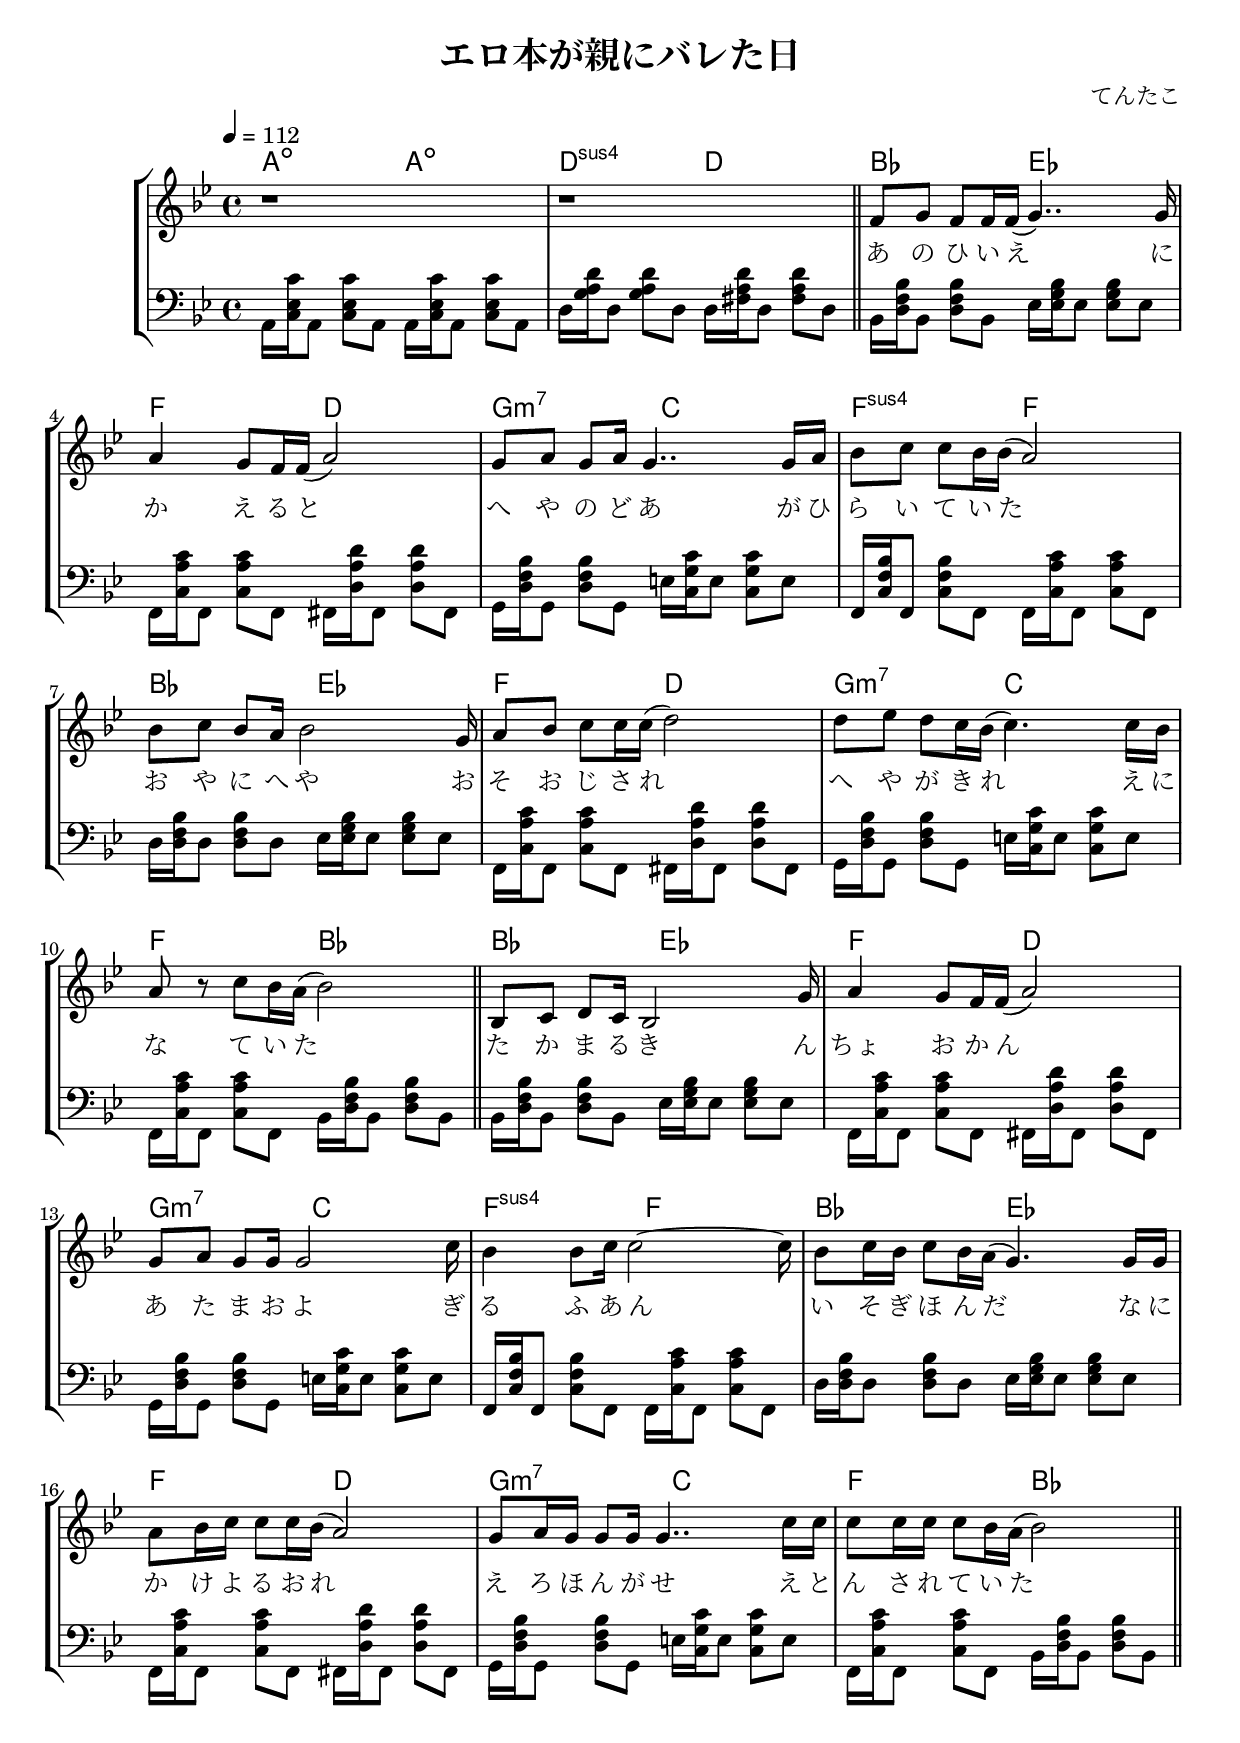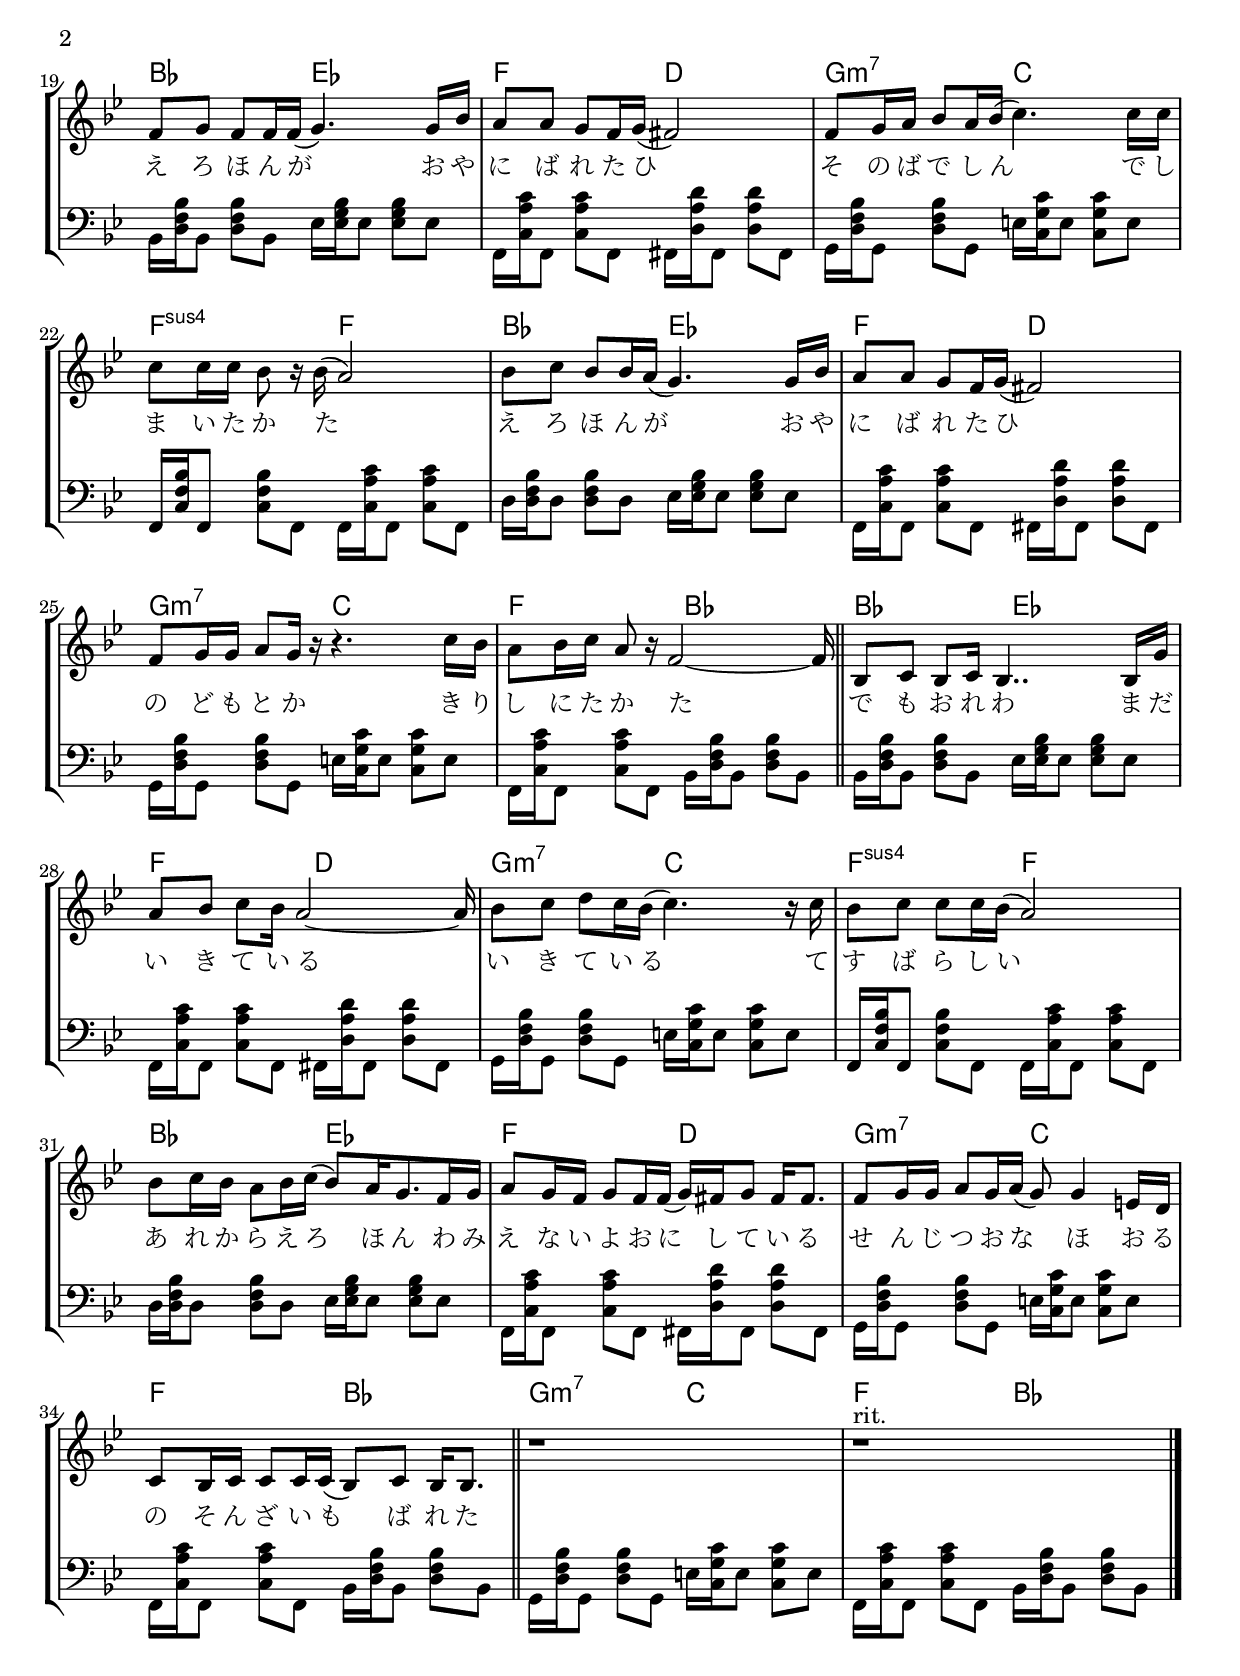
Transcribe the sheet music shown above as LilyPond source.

\version "2.12.1"

\header {
	title = \markup {エロ本が親にバレた日}
	composer = \markup \center-column {てんたこ}
}

harmony = \chordmode {
	a2:dim a:dim d:sus4 d 

	bes es f d g:min7 c f:sus4 f bes es f d g:min7 c f bes 

	bes es f d g:min7 c f:sus4 f bes es f d g:min7 c f bes 

	bes es f d g:min7 c f:sus4 f bes es f d g:min7 c f bes 

	bes es f d g:min7 c f:sus4 f bes es f d g:min7 c f bes 

	g:min7 c f bes 
}

melody = {
	\key bes \major
	\tempo 4 = 112
	r1 | r1   
	\set Staff.midiInstrument = #"mmi0.42"
	 f'8  g'8  f'8  f'16  f'16  (g'4..)  g'16 
	a'4  g'8  f'16  f'16  (a'2) 
	g'8  a'8  g'8  a'16  g'4..  g'16  a'16 
	bes'8  c''8  c''8  bes'16  bes'16  (a'2) 
	bes'8  c''8  bes'8  a'16  bes'2  g'16 
	a'8  bes'8  c''8  c''16  c''16  (d''2) 
	d''8  es''8  d''8  c''16  bes'16  (c''4.)  c''16  bes'16 
	a'8  r8  c''8  bes'16  a'16  (bes'2)
	\set Staff.midiInstrument = #"mmi0.42"
	 bes8  c'8  d'8  c'16  bes2  g'16 
	a'4  g'8  f'16  f'16  (a'2) 
	g'8  a'8  g'8  g'16  g'2  c''16 
	bes'4  bes'8  c''16  c''2~c''16 
	bes'8  c''16  bes'16  c''8  bes'16  a'16  (g'4.)  g'16  g'16 
	a'8  bes'16  c''16  c''8  c''16  bes'16  (a'2) 
	g'8  a'16  g'16  g'8  g'16  g'4..  c''16  c''16 
	c''8  c''16  c''16  c''8  bes'16  a'16  (bes'2)
	\set Staff.midiInstrument = #"mmi0.42"
	 f'8  g'8  f'8  f'16  f'16  (g'4.)  g'16  bes'16 
	a'8  a'8  g'8  f'16  g'16  (fis'2) 
	f'8  g'16  a'16  bes'8  a'16  bes'16  (c''4.)  c''16  c''16 
	c''8  c''16  c''16  bes'8  r16  bes'16  (a'2) 
	bes'8  c''8  bes'8  bes'16  a'16  (g'4.)  g'16  bes'16 
	a'8  a'8  g'8  f'16  g'16  (fis'2) 
	f'8  g'16  g'16  a'8  g'16  r16  r4.  c''16  bes'16 
	a'8  bes'16  c''16  a'8  r16  f'2~f'16
	\set Staff.midiInstrument = #"mmi0.42"
	 bes8  c'8  bes8  c'16  bes4..  bes16  g'16 
	a'8  bes'8  c''8  bes'16  a'2~a'16 
	bes'8  c''8  d''8  c''16  bes'16  (c''4.)  r16  c''16 
	bes'8  c''8  c''8  c''16  bes'16  (a'2) 
	bes'8  c''16  bes'16  a'8  bes'16  c''16  (bes'8)  a'16  g'8.  f'16  g'16 
	a'8  g'16  f'16  g'8  f'16  f'16  (g'16)  fis'16  g'8  fis'16  fis'8. 
	f'8  g'16  g'16  a'8  g'16  a'16  (g'8)  g'4  e'16  d'16 
	c'8  bes16  c'16  c'8  c'16  c'16  (bes8)  c'8  bes16  bes8.
	r1 | r1^"rit." \bar "|."
}

words = \lyricmode {
	
	あ  の  ひ  い  え  に  か  え  る  と  へ  や  の  ど  あ  が  ひ  ら  い  て  い  た  お  や  に  へ  や  お  そ  お  じ  さ  れ  へ  や  が  き  れ  え  に  な  て  い  た  
	た  か  ま  る  き  ん  ちょ  お  か  ん  あ  た  ま  お  よ  ぎ  る  ふ  あ  ん  い  そ  ぎ  ほ  ん  だ  な  に  か  け  よ  る  お  れ  え  ろ  ほ  ん  が  せ  え  と  ん  さ  れ  て  い  た  
	え  ろ  ほ  ん  が  お  や  に  ば  れ  た  ひ  そ  の  ば  で  し  ん  で  し  ま  い  た  か  た  え  ろ  ほ  ん  が  お  や  に  ば  れ  た  ひ  の  ど  も  と  か  き  り  し  に  た  か  た  
	で  も  お  れ  わ  ま  だ  い  き  て  い  る  い  き  て  い  る  て  す  ば  ら  し  い  あ  れ  か  ら  え  ろ  ほ  ん  わ  み  え  な  い  よ  お  に  し  て  い  る  せ  ん  じ  つ  お  な  ほ  お  る  の  そ  ん  ざ  い  も  ば  れ  た  
	
}

tempochange = {
	\tempo 4 = 112
	r1 | r1 \bar "||"
	\tempo 4 = 112
	r1 | r1 | r1 | r1 | r1 | r1 | r1 | r1 \bar "||"
	\tempo 4 = 112
	r1 | r1 | r1 | r1 | r1 | r1 | r1 | r1 \bar "||"
	\tempo 4 = 112
	r1 | r1 | r1 | r1 | r1 | r1 | r1 | r1 \bar "||"
	\tempo 4 = 112
	r1 | r1 | r1 | r1 | r1 | r1 | r1 | r1 \bar "||"
	\tempo 4 = 112
	r1 | \tempo 4 = 84 r2 \tempo 4 = 74 r2 \bar "|."
}

mainacc = {
	\clef bass
	\set Staff.midiInstrument = #"Pad 7 (halo)"
	\key bes \major
	\tempo 4 = 112
	a,16 <c es c'>16 a,8 <c es c'>8 a,8
	a,16 <c es c'>16 a,8 <c es c'>8 a,8
	d16 <g a d'>16 d8 <g a d'>8 d8
	d16 <fis a d'>16 d8 <fis a d'>8 d8
	\bar "||"

	\set Staff.midiInstrument = #"Pad 7 (halo)"
	bes,16 <d f bes>16 bes,8 <d f bes>8 bes,8
	es16 <es g bes>16 es8 <es g bes>8 es8
	f,16 <c a c'>16 f,8 <c a c'>8 f,8
	fis,16 <d a d'>16 fis,8 <d a d'>8 fis,8
	g,16 <d f bes>16 g,8 <d f bes>8 g,8
	e16 <c g c'>16 e8 <c g c'>8 e8
	f,16 <c f bes>16 f,8 <c f bes>8 f,8
	f,16 <c a c'>16 f,8 <c a c'>8 f,8
	d16 <d f bes>16 d8 <d f bes>8 d8
	es16 <es g bes>16 es8 <es g bes>8 es8
	f,16 <c a c'>16 f,8 <c a c'>8 f,8
	fis,16 <d a d'>16 fis,8 <d a d'>8 fis,8
	g,16 <d f bes>16 g,8 <d f bes>8 g,8
	e16 <c g c'>16 e8 <c g c'>8 e8
	f,16 <c a c'>16 f,8 <c a c'>8 f,8
	bes,16 <d f bes>16 bes,8 <d f bes>8 bes,8
	\bar "||"

	\set Staff.midiInstrument = #"Pad 7 (halo)"
	bes,16 <d f bes>16 bes,8 <d f bes>8 bes,8
	es16 <es g bes>16 es8 <es g bes>8 es8
	f,16 <c a c'>16 f,8 <c a c'>8 f,8
	fis,16 <d a d'>16 fis,8 <d a d'>8 fis,8
	g,16 <d f bes>16 g,8 <d f bes>8 g,8
	e16 <c g c'>16 e8 <c g c'>8 e8
	f,16 <c f bes>16 f,8 <c f bes>8 f,8
	f,16 <c a c'>16 f,8 <c a c'>8 f,8
	d16 <d f bes>16 d8 <d f bes>8 d8
	es16 <es g bes>16 es8 <es g bes>8 es8
	f,16 <c a c'>16 f,8 <c a c'>8 f,8
	fis,16 <d a d'>16 fis,8 <d a d'>8 fis,8
	g,16 <d f bes>16 g,8 <d f bes>8 g,8
	e16 <c g c'>16 e8 <c g c'>8 e8
	f,16 <c a c'>16 f,8 <c a c'>8 f,8
	bes,16 <d f bes>16 bes,8 <d f bes>8 bes,8
	\bar "||"

	\set Staff.midiInstrument = #"Pad 7 (halo)"
	bes,16 <d f bes>16 bes,8 <d f bes>8 bes,8
	es16 <es g bes>16 es8 <es g bes>8 es8
	f,16 <c a c'>16 f,8 <c a c'>8 f,8
	fis,16 <d a d'>16 fis,8 <d a d'>8 fis,8
	g,16 <d f bes>16 g,8 <d f bes>8 g,8
	e16 <c g c'>16 e8 <c g c'>8 e8
	f,16 <c f bes>16 f,8 <c f bes>8 f,8
	f,16 <c a c'>16 f,8 <c a c'>8 f,8
	d16 <d f bes>16 d8 <d f bes>8 d8
	es16 <es g bes>16 es8 <es g bes>8 es8
	f,16 <c a c'>16 f,8 <c a c'>8 f,8
	fis,16 <d a d'>16 fis,8 <d a d'>8 fis,8
	g,16 <d f bes>16 g,8 <d f bes>8 g,8
	e16 <c g c'>16 e8 <c g c'>8 e8
	f,16 <c a c'>16 f,8 <c a c'>8 f,8
	bes,16 <d f bes>16 bes,8 <d f bes>8 bes,8
	\bar "||"

	\set Staff.midiInstrument = #"Pad 7 (halo)"
	bes,16 <d f bes>16 bes,8 <d f bes>8 bes,8
	es16 <es g bes>16 es8 <es g bes>8 es8
	f,16 <c a c'>16 f,8 <c a c'>8 f,8
	fis,16 <d a d'>16 fis,8 <d a d'>8 fis,8
	g,16 <d f bes>16 g,8 <d f bes>8 g,8
	e16 <c g c'>16 e8 <c g c'>8 e8
	f,16 <c f bes>16 f,8 <c f bes>8 f,8
	f,16 <c a c'>16 f,8 <c a c'>8 f,8
	d16 <d f bes>16 d8 <d f bes>8 d8
	es16 <es g bes>16 es8 <es g bes>8 es8
	f,16 <c a c'>16 f,8 <c a c'>8 f,8
	fis,16 <d a d'>16 fis,8 <d a d'>8 fis,8
	g,16 <d f bes>16 g,8 <d f bes>8 g,8
	e16 <c g c'>16 e8 <c g c'>8 e8
	f,16 <c a c'>16 f,8 <c a c'>8 f,8
	bes,16 <d f bes>16 bes,8 <d f bes>8 bes,8
	\bar "||"

	\set Staff.midiInstrument = #"Pad 7 (halo)"
	g,16 <d f bes>16 g,8 <d f bes>8 g,8
	e16 <c g c'>16 e8 <c g c'>8 e8
	f,16 <c a c'>16 f,8 <c a c'>8 f,8
	bes,16 <d f bes>16 bes,8 <d f bes>8 bes,8
	\bar "|."
}

subacc = {
	\clef bass
	\set Staff.midiInstrument = #"Clarinet"
	\key bes \major
	\tempo 4 = 112
	a,8 c' es c
	a,8 c' es c
	d8 d' a g
	d8 d' a fis
	\bar "||"

	\set Staff.midiInstrument = #"Clarinet"
	bes,8 bes f d
	es8 bes g es
	f,8 c' a c
	fis,8 d' a d
	g,8 bes f d
	e8 c' g c
	f,8 bes f c
	f,8 c' a c
	d8 bes f d
	es8 bes g es
	f,8 c' a c
	fis,8 d' a d
	g,8 bes f d
	e8 c' g c
	f,8 c' a c
	bes,8 bes f d
	\bar "||"

	\set Staff.midiInstrument = #"Clarinet"
	bes,8 bes f d
	es8 bes g es
	f,8 c' a c
	fis,8 d' a d
	g,8 bes f d
	e8 c' g c
	f,8 bes f c
	f,8 c' a c
	d8 bes f d
	es8 bes g es
	f,8 c' a c
	fis,8 d' a d
	g,8 bes f d
	e8 c' g c
	f,8 c' a c
	bes,8 bes f d
	\bar "||"

	\set Staff.midiInstrument = #"Clarinet"
	bes,8 bes f d
	es8 bes g es
	f,8 c' a c
	fis,8 d' a d
	g,8 bes f d
	e8 c' g c
	f,8 bes f c
	f,8 c' a c
	d8 bes f d
	es8 bes g es
	f,8 c' a c
	fis,8 d' a d
	g,8 bes f d
	e8 c' g c
	f,8 c' a c
	bes,8 bes f d
	\bar "||"

	\set Staff.midiInstrument = #"Clarinet"
	bes,8 bes f d
	es8 bes g es
	f,8 c' a c
	fis,8 d' a d
	g,8 bes f d
	e8 c' g c
	f,8 bes f c
	f,8 c' a c
	d8 bes f d
	es8 bes g es
	f,8 c' a c
	fis,8 d' a d
	g,8 bes f d
	e8 c' g c
	f,8 c' a c
	bes,8 bes f d
	\bar "||"

	\set Staff.midiInstrument = #"Clarinet"
	g,8 bes f d
	e8 c' g c
	f,8 c' a c
	<bes, d f bes>2
	\bar "|."
}

percA = {
	\drummode {
	r4 hh4 hh4 hh4  |r1  \bar "||"
	r4 hh4 hh4 hh4  |hh4 hh4 hh4 hh4  |hh4 hh4 hh4 hh4  |hh4 hh4 hh4 hh4  |r4 hh4 hh4 hh4  |hh4 hh4 hh4 hh4  |hh4 hh4 hh4 hh4  |r1  \bar "||"
	r4 hh4 hh4 hh4  |hh4 hh4 hh4 hh4  |hh4 hh4 hh4 hh4  |hh4 hh4 hh4 hh4  |r4 hh4 hh4 hh4  |hh4 hh4 hh4 hh4  |hh4 hh4 hh4 hh4  |r1  \bar "||"
	r4 hh4 hh4 hh4  |hh4 hh4 hh4 hh4  |hh4 hh4 hh4 hh4  |hh4 hh4 hh4 hh4  |r4 hh4 hh4 hh4  |hh4 hh4 hh4 hh4  |hh4 hh4 hh4 hh4  |r1  \bar "||"
	r4 hh4 hh4 hh4  |hh4 hh4 hh4 hh4  |hh4 hh4 hh4 hh4  |hh4 hh4 hh4 hh4  |r4 hh4 hh4 hh4  |hh4 hh4 hh4 hh4  |hh4 hh4 hh4 hh4  |r1  \bar "||"
	r4 hh4 hh4 hh4  |r1  \bar "|."
	}
}

percB = {
	\drummode {
	r4 sn8 sn4. sn4  |sn16 sn16 sn16 sn16 sn16 sn16 sn16 sn16 sn16 sn16 sn16 sn16 sn16 sn16 sn16 sn16  \bar "||"
	r4 sn8 sn4. sn4  |r4 sn8 sn4. sn4  |r4 sn8 sn4. sn4  |r4 sn8 sn4. sn4  |r4 sn8 sn4. sn4  |r4 sn8 sn4. sn4  |r4 sn8 sn4. sn4  |sn16 sn16 sn16 sn16 sn16 sn16 sn16 sn16 sn16 sn16 sn16 sn16 sn16 sn16 sn16 sn16  \bar "||"
	r4 sn8 sn4. sn4  |r4 sn8 sn4. sn4  |r4 sn8 sn4. sn4  |r4 sn8 sn4. sn4  |r4 sn8 sn4. sn4  |r4 sn8 sn4. sn4  |r4 sn8 sn4. sn4  |sn16 sn16 sn16 sn16 sn16 sn16 sn16 sn16 sn16 sn16 sn16 sn16 sn16 sn16 sn16 sn16  \bar "||"
	r4 sn8 sn4. sn4  |r4 sn8 sn4. sn4  |r4 sn8 sn4. sn4  |r4 sn8 sn4. sn4  |r4 sn8 sn4. sn4  |r4 sn8 sn4. sn4  |r4 sn8 sn4. sn4  |sn16 sn16 sn16 sn16 sn16 sn16 sn16 sn16 sn16 sn16 sn16 sn16 sn16 sn16 sn16 sn16  \bar "||"
	r4 sn8 sn4. sn4  |r4 sn8 sn4. sn4  |r4 sn8 sn4. sn4  |r4 sn8 sn4. sn4  |r4 sn8 sn4. sn4  |r4 sn8 sn4. sn4  |r4 sn8 sn4. sn4  |sn16 sn16 sn16 sn16 sn16 sn16 sn16 sn16 sn16 sn16 sn16 sn16 sn16 sn16 sn16 sn16  \bar "||"
	r4 sn8 sn4. sn4  |sn16 sn16 sn16 sn16 sn16 sn16 sn16 sn16 sn16 sn16 sn16 sn16 sn16 sn16 sn16 sn16  \bar "|."
	}
}

percC = {
	\drummode {
	bd4 bd4 bd4 bd4  |bd4 bd4 bd8 bd8 bd8 bd8  \bar "||"
	bd4 bd4 bd4 bd4  |bd4 bd4 bd4 bd8 bd8  |bd4 bd4 bd4 bd4  |bd4 bd4 bd4 bd8 bd8  |bd4 bd4 bd4 bd4  |bd4 bd4 bd4 bd8 bd8  |bd4 bd4 bd4 bd4  |bd4 bd4 bd8 bd8 bd8 bd8  \bar "||"
	bd4 bd4 bd4 bd4  |bd4 bd4 bd4 bd8 bd8  |bd4 bd4 bd4 bd4  |bd4 bd4 bd4 bd8 bd8  |bd4 bd4 bd4 bd4  |bd4 bd4 bd4 bd8 bd8  |bd4 bd4 bd4 bd4  |bd4 bd4 bd8 bd8 bd8 bd8  \bar "||"
	bd4 bd4 bd4 bd4  |bd4 bd4 bd4 bd8 bd8  |bd4 bd4 bd4 bd4  |bd4 bd4 bd4 bd8 bd8  |bd4 bd4 bd4 bd4  |bd4 bd4 bd4 bd8 bd8  |bd4 bd4 bd4 bd4  |bd4 bd4 bd8 bd8 bd8 bd8  \bar "||"
	bd4 bd4 bd4 bd4  |bd4 bd4 bd4 bd8 bd8  |bd4 bd4 bd4 bd4  |bd4 bd4 bd4 bd8 bd8  |bd4 bd4 bd4 bd4  |bd4 bd4 bd4 bd8 bd8  |bd4 bd4 bd4 bd4  |bd4 bd4 bd8 bd8 bd8 bd8  \bar "||"
	bd4 bd4 bd4 bd4  |bd4 bd4 bd8 bd8 bd8 bd8  \bar "|."
	}
}

percD = {
	\drummode {
	r8 hhp4 hhp4 hhp4 hhp8  |r8 hhp4 hhp4 hhp4 hhp8  \bar "||"
	r8 hhp4 hhp4 hhp4 hhp8  |r8 hhp4 hhp4 hhp4 hhp8  |r8 hhp4 hhp4 hhp4 hhp8  |r8 hhp4 hhp4 hhp4 hhp8  |r8 hhp4 hhp4 hhp4 hhp8  |r8 hhp4 hhp4 hhp4 hhp8  |r8 hhp4 hhp4 hhp4 hhp8  |r8 hhp4 hhp4 hhp4 hhp8  \bar "||"
	r8 hhp4 hhp4 hhp4 hhp8  |r8 hhp4 hhp4 hhp4 hhp8  |r8 hhp4 hhp4 hhp4 hhp8  |r8 hhp4 hhp4 hhp4 hhp8  |r8 hhp4 hhp4 hhp4 hhp8  |r8 hhp4 hhp4 hhp4 hhp8  |r8 hhp4 hhp4 hhp4 hhp8  |r8 hhp4 hhp4 hhp4 hhp8  \bar "||"
	r8 hhp4 hhp4 hhp4 hhp8  |r8 hhp4 hhp4 hhp4 hhp8  |r8 hhp4 hhp4 hhp4 hhp8  |r8 hhp4 hhp4 hhp4 hhp8  |r8 hhp4 hhp4 hhp4 hhp8  |r8 hhp4 hhp4 hhp4 hhp8  |r8 hhp4 hhp4 hhp4 hhp8  |r8 hhp4 hhp4 hhp4 hhp8  \bar "||"
	r8 hhp4 hhp4 hhp4 hhp8  |r8 hhp4 hhp4 hhp4 hhp8  |r8 hhp4 hhp4 hhp4 hhp8  |r8 hhp4 hhp4 hhp4 hhp8  |r8 hhp4 hhp4 hhp4 hhp8  |r8 hhp4 hhp4 hhp4 hhp8  |r8 hhp4 hhp4 hhp4 hhp8  |r8 hhp4 hhp4 hhp4 hhp8  \bar "||"
	r8 hhp4 hhp4 hhp4 hhp8  |r8 hhp4 hhp4 hhp4 hhp8  \bar "|."
	}
}

percE = {
	\drummode {
	cymc1  |r1 \bar "||"
	cymc1  |r1 |r1 |r1 |cymc1  |r1 |r1 |r1 \bar "||"
	cymc1  |r1 |r1 |r1 |cymc1  |r1 |r1 |r1 \bar "||"
	cymc1  |r1 |r1 |r1 |cymc1  |r1 |r1 |r1 \bar "||"
	cymc1  |r1 |r1 |r1 |cymc1  |r1 |r1 |r1 \bar "||"
	cymc1  |r1 \bar "|."
	}
}

\score {
	<<
		\new StaffGroup <<
			\new ChordNames {\harmony}
			\new Voice = "melody" {\melody}
			\new Lyrics \lyricsto "melody" \words
			\new Staff = "mainacc" {\mainacc}
		>>
	>>
	\layout { }
}
